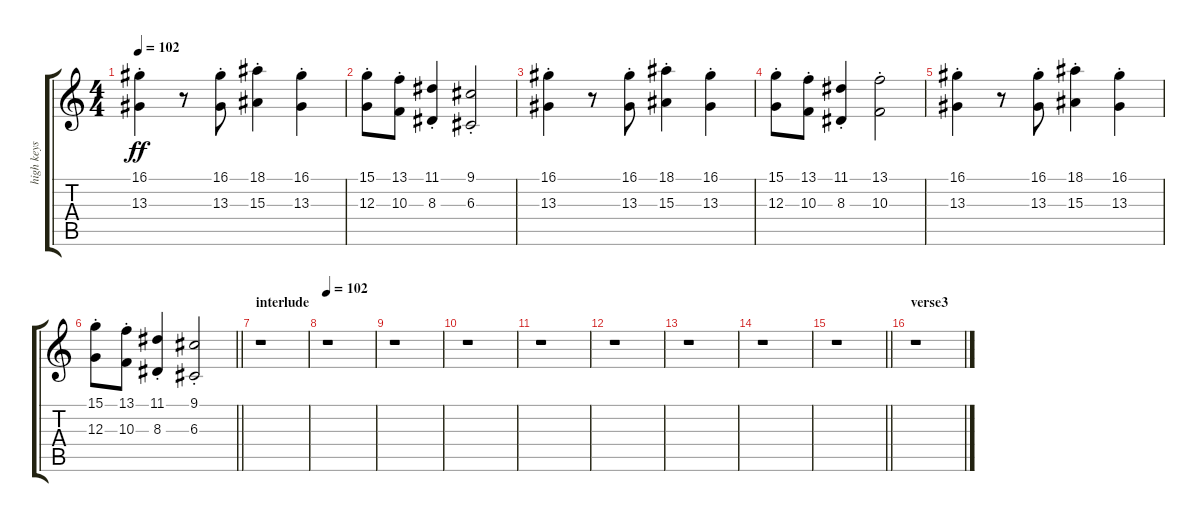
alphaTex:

\track ("high keys 2" "high keys ") {instrument pizzicatostrings}
\staff {score tabs}
\tuning (E4 B3 G3 D3 A2 E2) {hide}
\ts (4 4)
\tempo 102
\clef g2
\ks c
(16.1{st} 13.3{st}).4{dy ff} r.8 (16.1{st} 13.3{st}).8 (18.1{st} 15.3{st}).4 (16.1{st} 13.3{st}).4 |
(15.1{st} 12.3{st}).8 (13.1{st} 10.3{st}).8 (11.1{st} 8.3{st}).4 (9.1{st} 6.3{st}).2 |
(16.1{st} 13.3{st}).4 r.8 (16.1{st} 13.3{st}).8 (18.1{st} 15.3{st}).4 (16.1{st} 13.3{st}).4 |
(15.1{st} 12.3{st}).8 (13.1{st} 10.3{st}).8 (11.1{st} 8.3{st}).4 (13.1{st} 10.3{st}).2 |
(16.1{st} 13.3{st}).4 r.8 (16.1{st} 13.3{st}).8 (18.1{st} 15.3{st}).4 (16.1{st} 13.3{st}).4 |
\barLineRight lightlight
(15.1{st} 12.3{st}).8 (13.1{st} 10.3{st}).8 (11.1{st} 8.3{st}).4 (9.1{st} 6.3{st}).2 |
\section ("" "interlude")
r.1 |
\tempo 102
r.1 |
r.1 |
r.1 |
r.1 |
r.1 |
r.1 |
r.1 |
\barLineRight lightlight
r.1 |
\section ("" "verse3")
r.1
